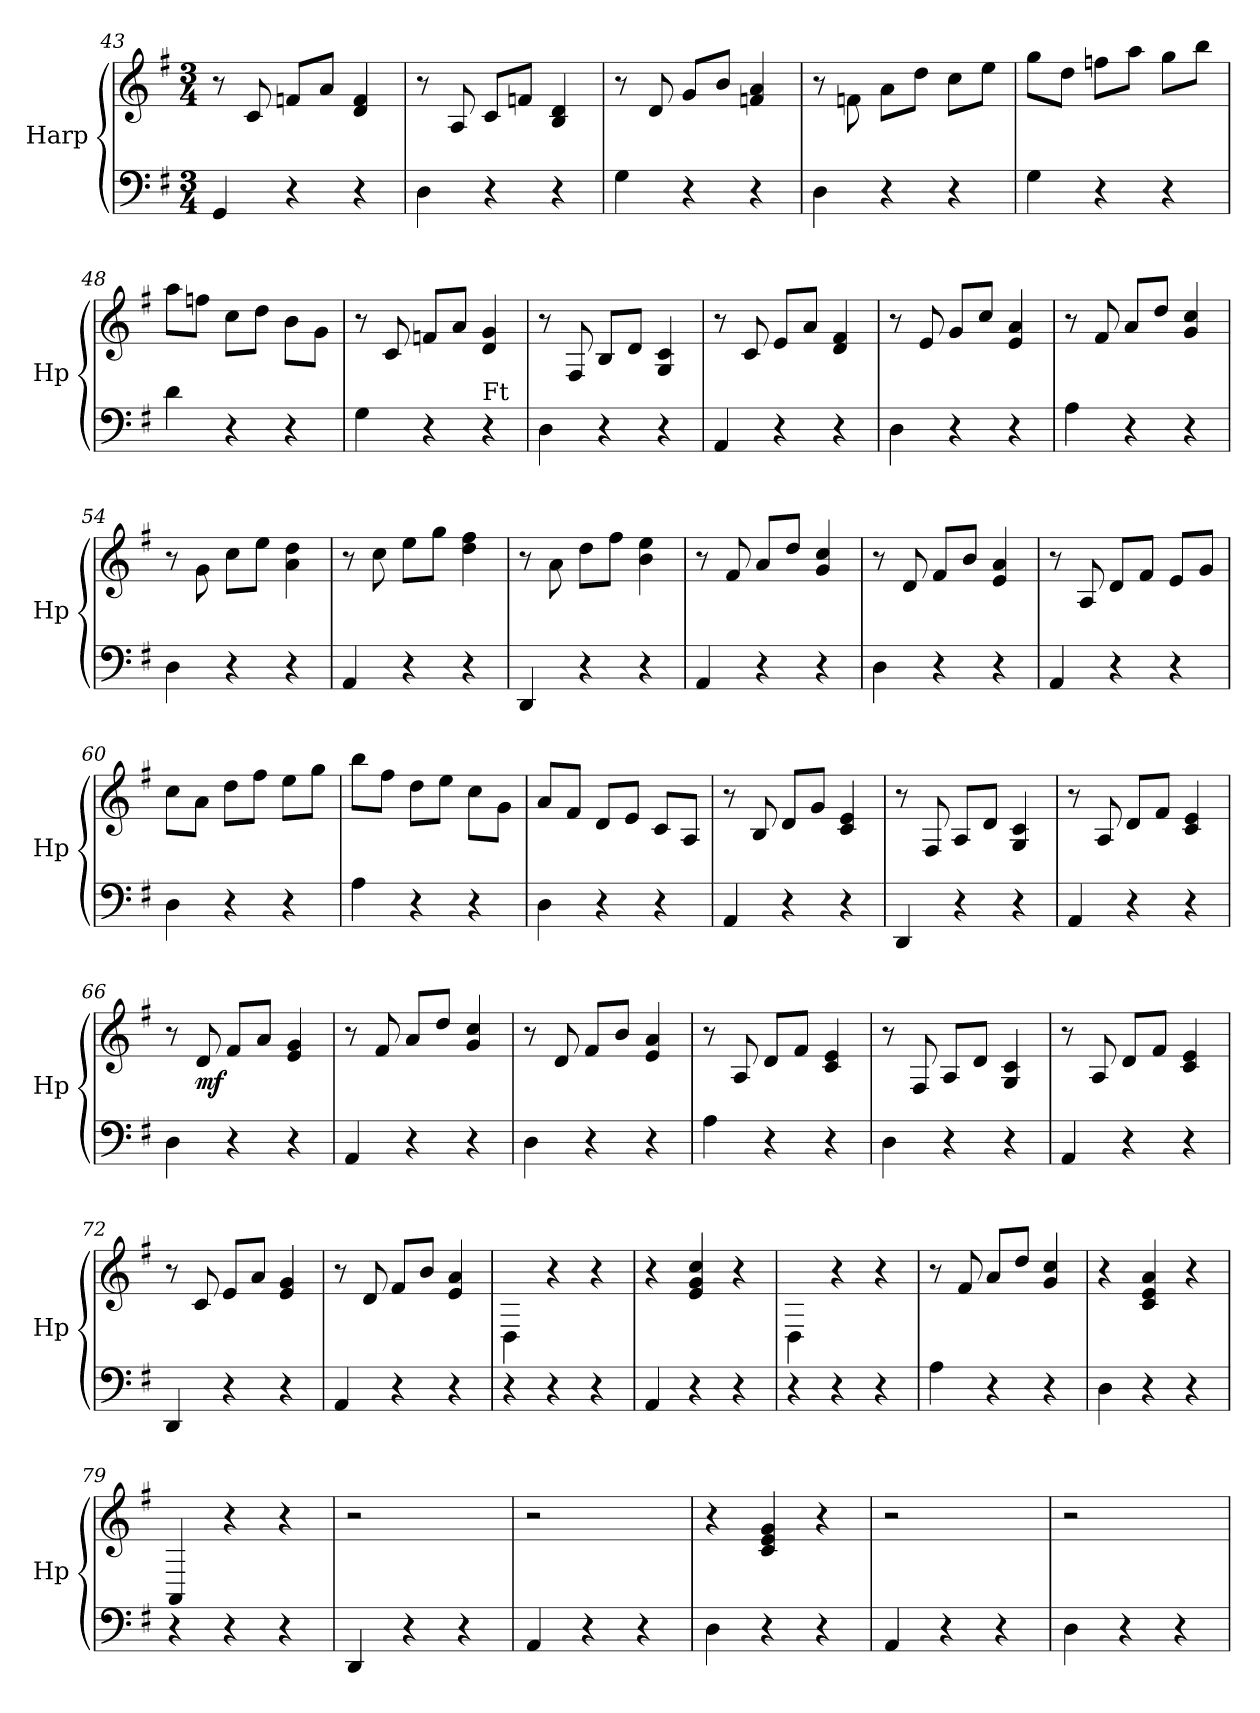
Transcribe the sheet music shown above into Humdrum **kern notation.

**kern	**kern	**dynam
*part1	*part1	*part1
*staff2	*staff1	*staff1/2
*I"Harp	*	*
*I'Hp	*	*
!!LO:LB:g=z
*clefF4	*clefG2	*
*k[f#]	*k[f#]	*
*M3/4	*M3/4	*
=43	=43	=43
4GG/	8r	.
.	8c/	.
4r	8fn/L	.
.	8a/J	.
4r	4d/ 4f/	.
=44	=44	=44
4D\	8r	.
.	8A/	.
4r	8c/L	.
.	8fn/J	.
4r	4B/ 4d/	.
=45	=45	=45
4G\	8r	.
.	8d/	.
4r	8g/L	.
.	8b/J	.
4r	4fn/ 4a/	.
=46	=46	=46
4D\	8r	.
.	8fn\	.
4r	8a\L	.
.	8dd\J	.
4r	8cc\L	.
.	8ee\J	.
=47	=47	=47
4G\	8gg\L	.
.	8dd\J	.
4r	8ffn\L	.
.	8aa\J	.
4r	8gg\L	.
.	8bb\J	.
=48	=48	=48
4d\	8aa\L	.
.	8ffn\J	.
4r	8cc\L	.
.	8dd\J	.
4r	8b\L	.
.	8g\J	.
!!LO:LB:g=z
=49	=49	=49
4G\	8r	.
.	8c/	.
4r	8fn/L	.
.	8a/J	.
!LO:TX:a:t=Ft	!	!
4r	4d/ 4g/	.
=50	=50	=50
4D\	8r	.
.	8F#/	.
4r	8B/L	.
.	8d/J	.
4r	4G/ 4c/	.
=51	=51	=51
4AA/	8r	.
.	8c/	.
4r	8e/L	.
.	8a/J	.
4r	4d/ 4f#/	.
=52	=52	=52
4D\	8r	.
.	8e/	.
4r	8g/L	.
.	8cc/J	.
4r	4e/ 4a/	.
=53	=53	=53
4A\	8r	.
.	8f#/	.
4r	8a/L	.
.	8dd/J	.
4r	4g/ 4cc/	.
=54	=54	=54
4D\	8r	.
.	8g\	.
4r	8cc\L	.
.	8ee\J	.
4r	4a\ 4dd\	.
!!LO:LB:g=z
=55	=55	=55
4AA/	8r	.
.	8cc\	.
4r	8ee\L	.
.	8gg\J	.
4r	4dd\ 4ff#\	.
=56	=56	=56
4DD/	8r	.
.	8a\	.
4r	8dd\L	.
.	8ff#\J	.
4r	4b\ 4ee\	.
=57	=57	=57
4AA/	8r	.
.	8f#/	.
4r	8a/L	.
.	8dd/J	.
4r	4g/ 4cc/	.
=58	=58	=58
4D\	8r	.
.	8d/	.
4r	8f#/L	.
.	8b/J	.
4r	4e/ 4a/	.
=59	=59	=59
4AA/	8r	.
.	8A/	.
4r	8d/L	.
.	8f#/J	.
4r	8e/L	.
.	8g/J	.
=60	=60	=60
4D\	8cc\L	.
.	8a\J	.
4r	8dd\L	.
.	8ff#\J	.
4r	8ee\L	.
.	8gg\J	.
!!LO:LB:g=z
=61	=61	=61
4A\	8bb\L	.
.	8ff#\J	.
4r	8dd\L	.
.	8ee\J	.
4r	8cc\L	.
.	8g\J	.
=62	=62	=62
4D\	8a/L	.
.	8f#/J	.
4r	8d/L	.
.	8e/J	.
4r	8c/L	.
.	8A/J	.
=63	=63	=63
4AA/	8r	.
.	8B/	.
4r	8d/L	.
.	8g/J	.
4r	4c/ 4e/	.
=64	=64	=64
4DD/	8r	.
.	8F#/	.
4r	8A/L	.
.	8d/J	.
4r	4G/ 4c/	.
=65	=65	=65
4AA/	8r	.
.	8A/	.
4r	8d/L	.
.	8f#/J	.
4r	4c/ 4e/	.
=66	=66	=66
4D\	8r	.
!	!	!LO:DY:b
.	8d/	mf
4r	8f#/L	.
.	8a/J	.
4r	4e/ 4g/	.
!!LO:LB:g=z
=67	=67	=67
4AA/	8r	.
.	8f#/	.
4r	8a/L	.
.	8dd/J	.
4r	4g/ 4cc/	.
=68	=68	=68
4D\	8r	.
.	8d/	.
4r	8f#/L	.
.	8b/J	.
4r	4e/ 4a/	.
=69	=69	=69
4A\	8r	.
.	8A/	.
4r	8d/L	.
.	8f#/J	.
4r	4c/ 4e/	.
=70	=70	=70
4D\	8r	.
.	8F#/	.
4r	8A/L	.
.	8d/J	.
4r	4G/ 4c/	.
=71	=71	=71
4AA/	8r	.
.	8A/	.
4r	8d/L	.
.	8f#/J	.
4r	4c/ 4e/	.
=72	=72	=72
4DD/	8r	.
.	8c/	.
4r	8e/L	.
.	8a/J	.
4r	4e/ 4g/	.
!!LO:LB:g=z
=73	=73	=73
4AA/	8r	.
.	8d/	.
4r	8f#/L	.
.	8b/J	.
4r	4e/ 4a/	.
=74	=74	=74
4r	4D\	.
4r	4r	.
4r	4r	.
=75	=75	=75
4AA/	4r	.
4r	4e/ 4g/ 4cc/	.
4r	4r	.
=76	=76	=76
4r	4D\	.
4r	4r	.
4r	4r	.
=77	=77	=77
4A\	8r	.
.	8f#/	.
4r	8a/L	.
.	8dd/J	.
4r	4g/ 4cc/	.
=78	=78	=78
4D\	4r	.
4r	4c/ 4e/ 4a/	.
4r	4r	.
=79	=79	=79
4r	4AA/	.
4r	4r	.
4r	4r	.
!!LO:PB:g=z
=80	=80	=80
4DD/	2r	.
4r	.	.
4r	4ryy	.
=81	=81	=81
4AA/	2r	.
4r	.	.
4r	4ryy	.
=82	=82	=82
4D\	4r	.
4r	4c/ 4e/ 4g/	.
4r	4r	.
=83	=83	=83
4AA/	2r	.
4r	.	.
4r	4ryy	.
=84	=84	=84
4D\	2r	.
4r	.	.
4r	4ryy	.
=	=	=
*-	*-	*-
